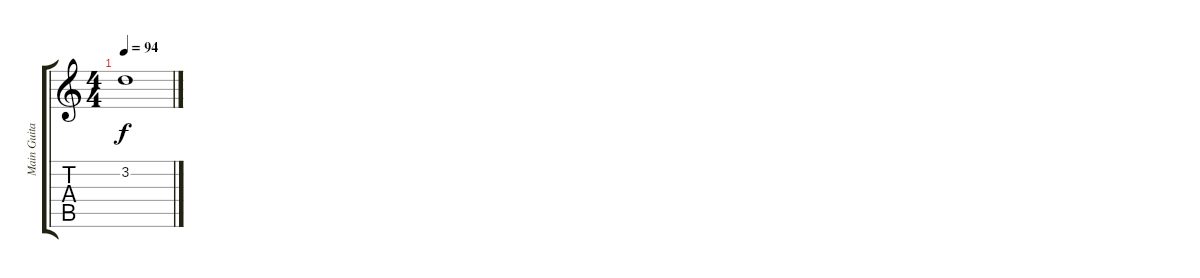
\track ("Main Guitar" "Main Guita") {instrument overdrivenguitar}
\staff {score tabs}
\tuning (E4 B3 G3 D3 A2 E2) {hide}
\ts (4 4)
\tempo 94
\clef g2
\ks c
3.2.1{dy f}
